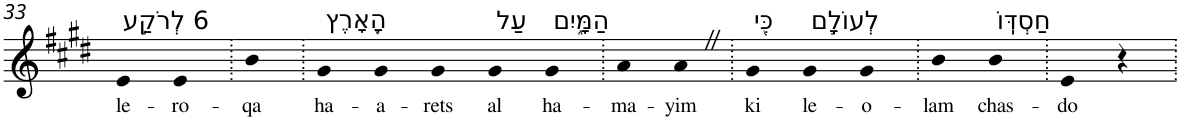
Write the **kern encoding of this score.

**kern	**text
*part1	*part1
*staff1	*staff1
*I"Piano	*
*I'Pno	*
!!LO:PB:g=z
*clefG2	*
*k[f#c#g#d#]	*
*E:	*
=33	=33
!LO:TX:a:t=6 לְרֹקַ֣ע	!
!	!LO:LY:b
4e	le-
!	!LO:LY:b
4e	-ro-
=34.	=34.
!	!LO:LY:b
4b	-qa
=35.	=35.
!LO:TX:a:t=הָ֭אָרֶץ	!
!	!LO:LY:b
4g#	ha-
!	!LO:LY:b
4g#	-a-
!	!LO:LY:b
4g#	-rets
!LO:TX:a:t=עַל	!
!	!LO:LY:b
4g#	al
!LO:TX:a:t=הַמָּ֑יִם	!
!	!LO:LY:b
4g#	ha-
=36.	=36.
!	!LO:LY:b
4a	-ma-
!	!LO:LY:b
4aZ	-yim
=37.	=37.
!LO:TX:a:t=כִּ֖י	!
!	!LO:LY:b
4g#	ki
!LO:TX:a:t=לְעוֹלָ֣ם	!
!	!LO:LY:b
4g#	le-
!	!LO:LY:b
4g#	-o-
=38.	=38.
!	!LO:LY:b
4b	-lam
!LO:TX:a:t=חַסְדּֽוֹ	!
!	!LO:LY:b
4b	chas-
=39.	=39.
!	!LO:LY:b
4e	-do
4r	.
=.	=.
*-	*-
